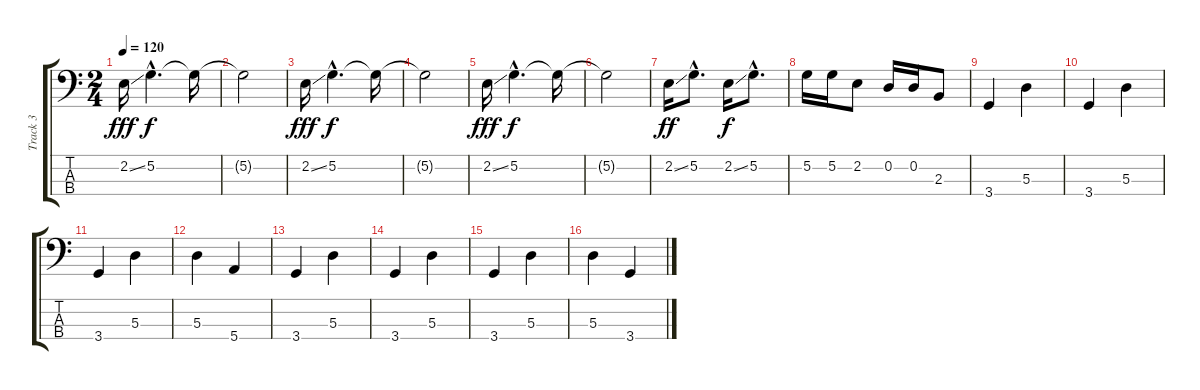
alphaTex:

\track ("Track 3" "Track 3") {instrument acousticbass}
\staff {score tabs}
\tuning (G2 D2 A1 E1) {hide}
\ts (2 4)
\tempo 120
\clef f4
\ks c
2.2{ss}.16{dy fff instrument acousticbass} 5.2{hac}.4{d dy f} 5.2{t}.16 |
5.2{t}.2 |
2.2{ss}.16{dy fff} 5.2{hac}.4{d dy f} 5.2{t}.16 |
5.2{t}.2 |
2.2{ss}.16{dy fff} 5.2{hac}.4{d dy f} 5.2{t}.16 |
5.2{t}.2 |
2.2{ss}.16{dy ff} 5.2{hac}.8{d} 2.2{ss}.16{dy f} 5.2{hac}.8{d} |
5.2.16 5.2.16 2.2.8 0.2.16 0.2.16 2.3.8 |
3.4.4 5.3.4 |
3.4.4 5.3.4 |
3.4.4 5.3.4 |
5.3.4 5.4.4 |
3.4.4 5.3.4 |
3.4.4 5.3.4 |
3.4.4 5.3.4 |
5.3.4 3.4.4
